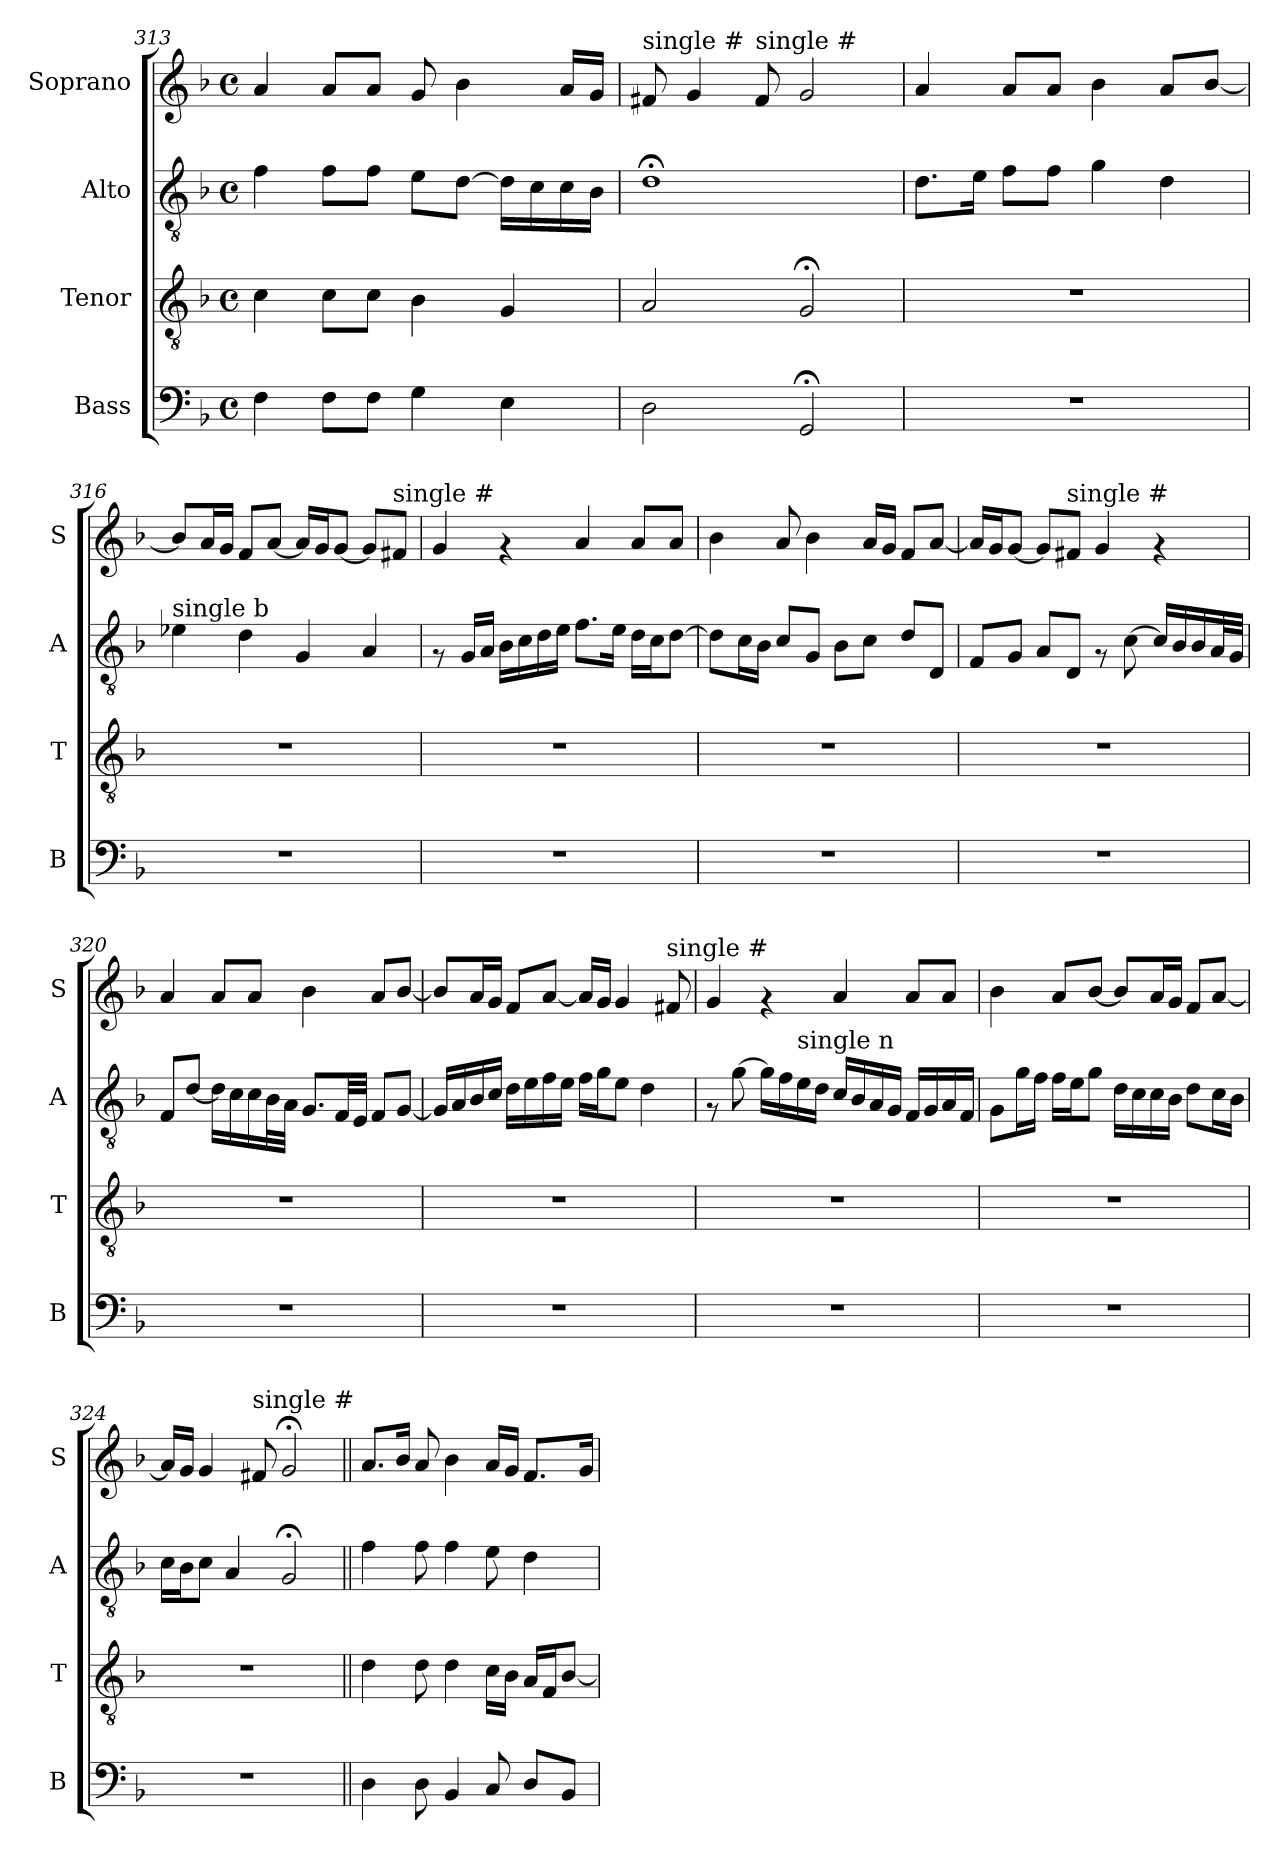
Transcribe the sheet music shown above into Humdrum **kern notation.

**kern	**kern	**kern	**kern
*part4	*part3	*part2	*part1
*staff4	*staff3	*staff2	*staff1
*I"Bass	*I"Tenor	*I"Alto	*I"Soprano
*I'B	*I'T	*I'A	*I'S
*clefF4	*clefGv2	*clefGv2	*clefG2
*k[b-]	*k[b-]	*k[b-]	*k[b-]
*F:	*F:	*F:	*F:
*M4/4	*M4/4	*M4/4	*M4/4
*met(c)	*met(c)	*met(c)	*met(c)
=313	=313	=313	=313
4F\	4c\	4f\	4a/
8F\L	8c\L	8f\L	8a/L
8F\J	8c\J	8f\J	8a/J
4G\	4B-\	8e\L	8g/
.	.	[>8d\J	4b-\
4E\	4G/	16d\LL]	.
.	.	16c\	.
.	.	16c\	16a/LL
.	.	16B-\JJ	16g/JJ
=314	=314	=314	=314
!	!	!	!LO:TX:a:t=single #
2D\	2A/	1d;	8f#/
.	.	.	4g/
!	!	!	!LO:TX:a:t=single #
.	.	.	8f#/
2GG;</	2G;</	.	2g/
!!LO:LB:g=z
=315	=315	=315	=315
1r	1r	8.d\L	4a/
.	.	16e\Jk	.
.	.	8f\L	8a/L
.	.	8f\J	8a/J
.	.	4g\	4b-\
.	.	4d\	8a/L
.	.	.	[<8b-/J
=316	=316	=316	=316
!	!	!LO:TX:a:t=single b	!
1r	1r	4e-\	8b-/L]
.	.	.	16a/L
.	.	.	16g/JJ
.	.	4d\	8f/L
.	.	.	[<8a/J
.	.	4G/	16a/LL]
.	.	.	16g/J
.	.	.	[<8g/J
.	.	4A/	8g/L]
!	!	!	!LO:TX:a:t=single #
.	.	.	8f#/J
=317	=317	=317	=317
1r	1r	8rF	4g/
.	.	16G/LL	.
.	.	16A/JJ	.
.	.	16B-\LL	4rf
.	.	16c\	.
.	.	16d\	.
.	.	16e\JJ	.
.	.	8.f\L	4a/
.	.	16e\Jk	.
.	.	16d\LL	8a/L
.	.	16c\J	.
.	.	[>8d\J	8a/J
=318	=318	=318	=318
1r	1r	8d\L]	4b-\
.	.	16c\L	.
.	.	16B-\JJ	.
.	.	8c/L	8a/
.	.	8G/J	4b-\
.	.	8B-\L	.
.	.	8c\J	16a/LL
.	.	.	16g/JJ
.	.	8d/L	8f/L
.	.	8D/J	[<8a/J
!!LO:LB:g=z
=319	=319	=319	=319
1r	1r	8F/L	16a/LL]
.	.	.	16g/J
.	.	8G/J	[<8g/J
.	.	8A/L	8g/L]
!	!	!	!LO:TX:a:t=single #
.	.	8D/J	8f#/J
.	.	8rF	4g/
.	.	[>8c\	.
.	.	16c/LL]	4rf
.	.	16B-/	.
.	.	16B-/	.
.	.	32A/L	.
.	.	32G/JJJ	.
=320	=320	=320	=320
1r	1r	8F/L	4a/
.	.	[>8d/J	.
.	.	16d\LL]	8a/L
.	.	16c\	.
.	.	16c\	8a/J
.	.	32B-\L	.
.	.	32A\JJJ	.
.	.	8.G/L	4b-\
.	.	32F/LL	.
.	.	32E/JJJ	.
.	.	8F/L	8a/L
.	.	[<8G/J	[<8b-/J
=321	=321	=321	=321
1r	1r	16G/LL]	8b-/L]
.	.	16A/	.
.	.	16B-/	16a/L
.	.	16c/JJ	16g/JJ
.	.	16d\LL	8f/L
.	.	16e\	.
.	.	16f\	[<8a/J
.	.	16e\JJ	.
.	.	16f\LL	16a/LL]
.	.	16g\J	16g/JJ
.	.	8e\J	4g/
.	.	4d\	.
!	!	!	!LO:TX:a:t=single #
.	.	.	8f#/
=322	=322	=322	=322
1r	1r	8rF	4g/
.	.	[>8g\	.
.	.	16g\LL]	4rf
.	.	16f\	.
!	!	!LO:TX:a:t=single n	!
.	.	16e\	.
.	.	16d\JJ	.
.	.	16c/LL	4a/
.	.	16B-/	.
.	.	16A/	.
.	.	16G/JJ	.
.	.	16F/LL	8a/L
.	.	16G/	.
.	.	16A/	8a/J
.	.	16F/JJ	.
!!LO:PB:g=z
=323	=323	=323	=323
1r	1r	8G\L	4b-\
.	.	16g\L	.
.	.	16f\JJ	.
.	.	16f\LL	8a/L
.	.	16e\J	.
.	.	8g\J	[<8b-/J
.	.	16d\LL	8b-/L]
.	.	16c\	.
.	.	16c\	16a/L
.	.	16B-\JJ	16g/JJ
.	.	8d\L	8f/L
.	.	16c\L	[<8a/J
.	.	16B-\JJ	.
=324	=324	=324	=324
1r	1r	16c\LL	16a/LL]
.	.	16B-\J	16g/JJ
.	.	8c\J	4g/
.	.	4A/	.
!	!	!	!LO:TX:a:t=single #
.	.	.	8f#/
.	.	2G;</	2g;</
=325||	=325||	=325||	=325||
4D\	4d\	4f\	8.a/L
.	.	.	16b-/Jk
8D\	8d\	8f\	8a/
4BB-/	4d\	4f\	4b-\
8C/	16c\LL	8e\	16a/LL
.	16B-\JJ	.	16g/JJ
8D/L	16A/LL	4d\	8.f/L
.	16F/J	.	.
8BB-/J	[<8B-/J	.	.
.	.	.	16g/Jk
=	=	=	=
*-	*-	*-	*-
